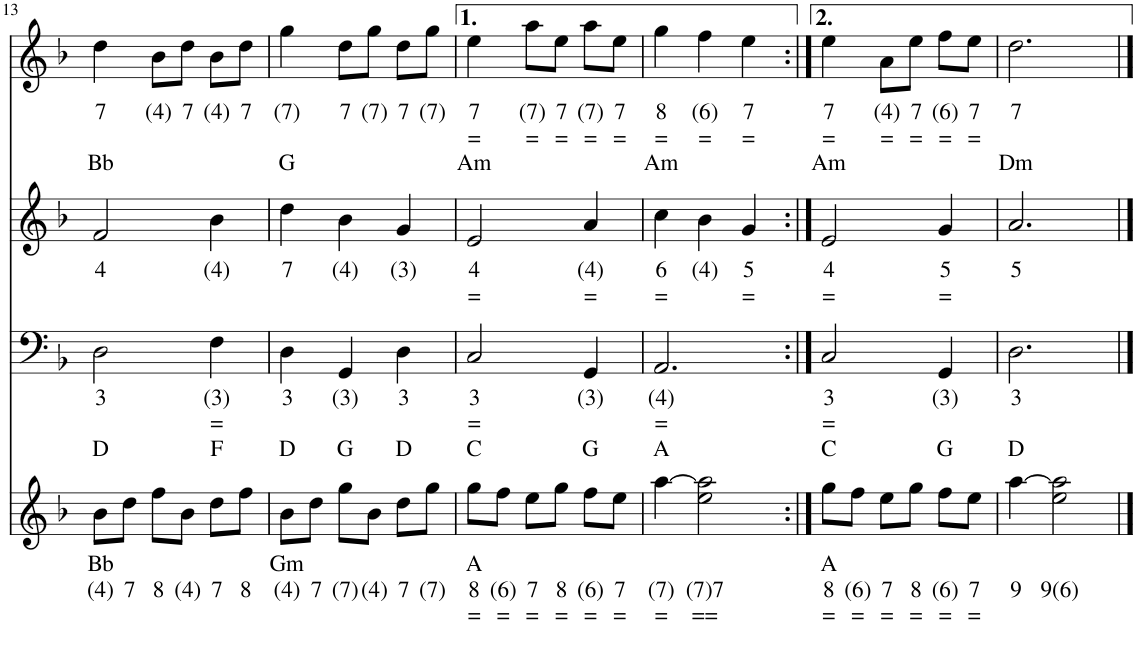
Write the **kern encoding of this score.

**kern	**text	**text	**text	**kern	**text	**text	**text	**kern	**text	**text	**kern	**text	**text	**text
*part4	*part4	*part4	*part4	*part3	*part3	*part3	*part3	*part2	*part2	*part2	*part1	*part1	*part1	*part1
*staff4	*staff4	*staff4	*staff4	*staff3	*staff3	*staff3	*staff3	*staff2	*staff2	*staff2	*staff1	*staff1	*staff1	*staff1
*I"Viool	*	*	*	*I"Stem	*	*	*	*I"Stem	*	*	*I"Piano	*	*	*
!!LO:PB:g=z
*clefG2	*	*	*	*clefF4	*	*	*	*clefG2	*	*	*clefG2	*	*	*
*k[b-]	*	*	*	*k[b-]	*	*	*	*k[b-]	*	*	*k[b-]	*	*	*
*M3/4	*	*	*	*M3/4	*	*	*	*M3/4	*	*	*M3/4	*	*	*
=13	=13	=13	=13	=13	=13	=13	=13	=13	=13	=13	=13	=13	=13	=13
!	!LO:LY:b	!LO:LY:b	!	!	!LO:LY:b	!	!LO:LY:b	!	!LO:LY:b	!	!	!LO:LY:b	!	!LO:LY:b
8b-\L	Bb	(4)	.	2D\	3	.	D	2f/	4	.	4dd\	7	.	Bb
!	!	!LO:LY:b	!	!	!	!	!	!	!	!	!	!	!	!
8dd\J	.	7	.	.	.	.	.	.	.	.	.	.	.	.
!	!	!LO:LY:b	!	!	!	!	!	!	!	!	!	!LO:LY:b	!	!
8ff\L	.	8	.	.	.	.	.	.	.	.	8b-\L	(4)	.	.
!	!	!LO:LY:b	!	!	!	!	!	!	!	!	!	!LO:LY:b	!	!
8b-\J	.	(4)	.	.	.	.	.	.	.	.	8dd\J	7	.	.
!	!	!LO:LY:b	!	!	!LO:LY:b	!LO:LY:b	!LO:LY:b	!	!LO:LY:b	!	!	!LO:LY:b	!	!
8dd\L	.	7	.	4F\	(3)	=	F	4b-\	(4)	.	8b-\L	(4)	.	.
!	!	!LO:LY:b	!	!	!	!	!	!	!	!	!	!LO:LY:b	!	!
8ff\J	.	8	.	.	.	.	.	.	.	.	8dd\J	7	.	.
=14	=14	=14	=14	=14	=14	=14	=14	=14	=14	=14	=14	=14	=14	=14
!	!LO:LY:b	!LO:LY:b	!	!	!LO:LY:b	!	!LO:LY:b	!	!LO:LY:b	!	!	!LO:LY:b	!	!LO:LY:b
8b-\L	Gm	(4)	.	4D\	3	.	D	4dd\	7	.	4gg\	(7)	.	G
!	!	!LO:LY:b	!	!	!	!	!	!	!	!	!	!	!	!
8dd\J	.	7	.	.	.	.	.	.	.	.	.	.	.	.
!	!	!LO:LY:b	!	!	!LO:LY:b	!	!LO:LY:b	!	!LO:LY:b	!	!	!LO:LY:b	!	!
8gg\L	.	(7)	.	4GG/	(3)	.	G	4b-\	(4)	.	8dd\L	7	.	.
!	!	!LO:LY:b	!	!	!	!	!	!	!	!	!	!LO:LY:b	!	!
8b-\J	.	(4)	.	.	.	.	.	.	.	.	8gg\J	(7)	.	.
!	!	!LO:LY:b	!	!	!LO:LY:b	!	!LO:LY:b	!	!LO:LY:b	!	!	!LO:LY:b	!	!
8dd\L	.	7	.	4D\	3	.	D	4g/	(3)	.	8dd\L	7	.	.
!	!	!LO:LY:b	!	!	!	!	!	!	!	!	!	!LO:LY:b	!	!
8gg\J	.	(7)	.	.	.	.	.	.	.	.	8gg\J	(7)	.	.
=15	=15	=15	=15	=15	=15	=15	=15	=15	=15	=15	=15	=15	=15	=15
!	!LO:LY:b	!LO:LY:b	!LO:LY:b	!	!LO:LY:b	!LO:LY:b	!LO:LY:b	!	!LO:LY:b	!LO:LY:b	!	!LO:LY:b	!LO:LY:b	!LO:LY:b
8gg\L	A	8	=	2C/	3	=	C	2e/	4	=	4ee\	7	=	Am
!	!	!LO:LY:b	!LO:LY:b	!	!	!	!	!	!	!	!	!	!	!
8ff\J	.	(6)	=	.	.	.	.	.	.	.	.	.	.	.
!	!	!LO:LY:b	!LO:LY:b	!	!	!	!	!	!	!	!	!LO:LY:b	!LO:LY:b	!
8ee\L	.	7	=	.	.	.	.	.	.	.	8aa\L	(7)	=	.
!	!	!LO:LY:b	!LO:LY:b	!	!	!	!	!	!	!	!	!LO:LY:b	!LO:LY:b	!
8gg\J	.	8	=	.	.	.	.	.	.	.	8ee\J	7	=	.
!	!	!LO:LY:b	!LO:LY:b	!	!LO:LY:b	!	!LO:LY:b	!	!LO:LY:b	!LO:LY:b	!	!LO:LY:b	!LO:LY:b	!
8ff\L	.	(6)	=	4GG/	(3)	.	G	4a/	(4)	=	8aa\L	(7)	=	.
!	!	!LO:LY:b	!LO:LY:b	!	!	!	!	!	!	!	!	!LO:LY:b	!LO:LY:b	!
8ee\J	.	7	=	.	.	.	.	.	.	.	8ee\J	7	=	.
=16	=16	=16	=16	=16	=16	=16	=16	=16	=16	=16	=16	=16	=16	=16
!	!	!LO:LY:b	!LO:LY:b	!	!LO:LY:b	!LO:LY:b	!LO:LY:b	!	!LO:LY:b	!LO:LY:b	!	!LO:LY:b	!LO:LY:b	!LO:LY:b
[4aa\	.	(7)	=	2.AA/	(4)	=	A	4cc\	6	=	4gg\	8	=	Am
!	!	!LO:LY:b	!LO:LY:b	!	!	!	!	!	!LO:LY:b	!	!	!LO:LY:b	!LO:LY:b	!
2ee\ 2aa\]	.	(7)7	==	.	.	.	.	4b-\	(4)	.	4ff\	(6)	=	.
!	!	!	!	!	!	!	!	!	!LO:LY:b	!LO:LY:b	!	!LO:LY:b	!LO:LY:b	!
.	.	.	.	.	.	.	.	4g/	5	=	4ee\	7	=	.
=17:|!	=17:|!	=17:|!	=17:|!	=17:|!	=17:|!	=17:|!	=17:|!	=17:|!	=17:|!	=17:|!	=17:|!	=17:|!	=17:|!	=17:|!
!	!LO:LY:b	!LO:LY:b	!LO:LY:b	!	!LO:LY:b	!LO:LY:b	!LO:LY:b	!	!LO:LY:b	!LO:LY:b	!	!LO:LY:b	!LO:LY:b	!LO:LY:b
8gg\L	A	8	=	2C/	3	=	C	2e/	4	=	4ee\	7	=	Am
!	!	!LO:LY:b	!LO:LY:b	!	!	!	!	!	!	!	!	!	!	!
8ff\J	.	(6)	=	.	.	.	.	.	.	.	.	.	.	.
!	!	!LO:LY:b	!LO:LY:b	!	!	!	!	!	!	!	!	!LO:LY:b	!LO:LY:b	!
8ee\L	.	7	=	.	.	.	.	.	.	.	8a\L	(4)	=	.
!	!	!LO:LY:b	!LO:LY:b	!	!	!	!	!	!	!	!	!LO:LY:b	!LO:LY:b	!
8gg\J	.	8	=	.	.	.	.	.	.	.	8ee\J	7	=	.
!	!	!LO:LY:b	!LO:LY:b	!	!LO:LY:b	!	!LO:LY:b	!	!LO:LY:b	!LO:LY:b	!	!LO:LY:b	!LO:LY:b	!
8ff\L	.	(6)	=	4GG/	(3)	.	G	4g/	5	=	8ff\L	(6)	=	.
!	!	!LO:LY:b	!LO:LY:b	!	!	!	!	!	!	!	!	!LO:LY:b	!LO:LY:b	!
8ee\J	.	7	=	.	.	.	.	.	.	.	8ee\J	7	=	.
=18	=18	=18	=18	=18	=18	=18	=18	=18	=18	=18	=18	=18	=18	=18
!	!	!LO:LY:b	!	!	!LO:LY:b	!	!LO:LY:b	!	!LO:LY:b	!	!	!LO:LY:b	!	!LO:LY:b
[4aa\	.	9	.	2.D\	3	.	D	2.a/	5	.	2.dd\	7	.	Dm
!	!	!LO:LY:b	!	!	!	!	!	!	!	!	!	!	!	!
2ee\ 2aa\]	.	9(6)	.	.	.	.	.	.	.	.	.	.	.	.
==	==	==	==	==	==	==	==	==	==	==	==	==	==	==
*-	*-	*-	*-	*-	*-	*-	*-	*-	*-	*-	*-	*-	*-	*-
